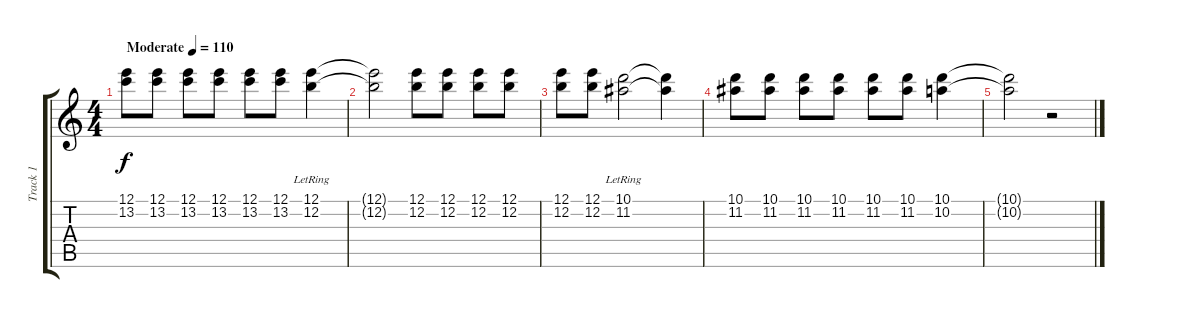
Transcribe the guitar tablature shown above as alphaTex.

\track ("Track 1" "Track 1") {instrument acousticguitarsteel}
\staff {score tabs}
\tuning (E4 B3 G3 D3 A2 E2) {hide}
\ts (4 4)
\tempo (110 "Moderate")
\clef g2
\ks c
(12.1 13.2).8{dy f instrument acousticguitarsteel} (12.1 13.2).8 (12.1 13.2).8 (12.1 13.2).8 (12.1 13.2).8 (12.1 13.2).8 (12.1 12.2{lr}).4 |
(12.1{t} 12.2{t}).2 (12.1 12.2).8 (12.1 12.2).8 (12.1 12.2).8 (12.1 12.2).8 |
(12.1 12.2).8 (12.1 12.2).8 (10.1 11.2{lr}).2 (10.1{t} 11.2{t}).4 |
(10.1 11.2).8 (10.1 11.2).8 (10.1 11.2).8 (10.1 11.2).8 (10.1 11.2).8 (10.1 11.2).8 (10.1 10.2).4 |
(10.1{t} 10.2{t}).2 r.2
